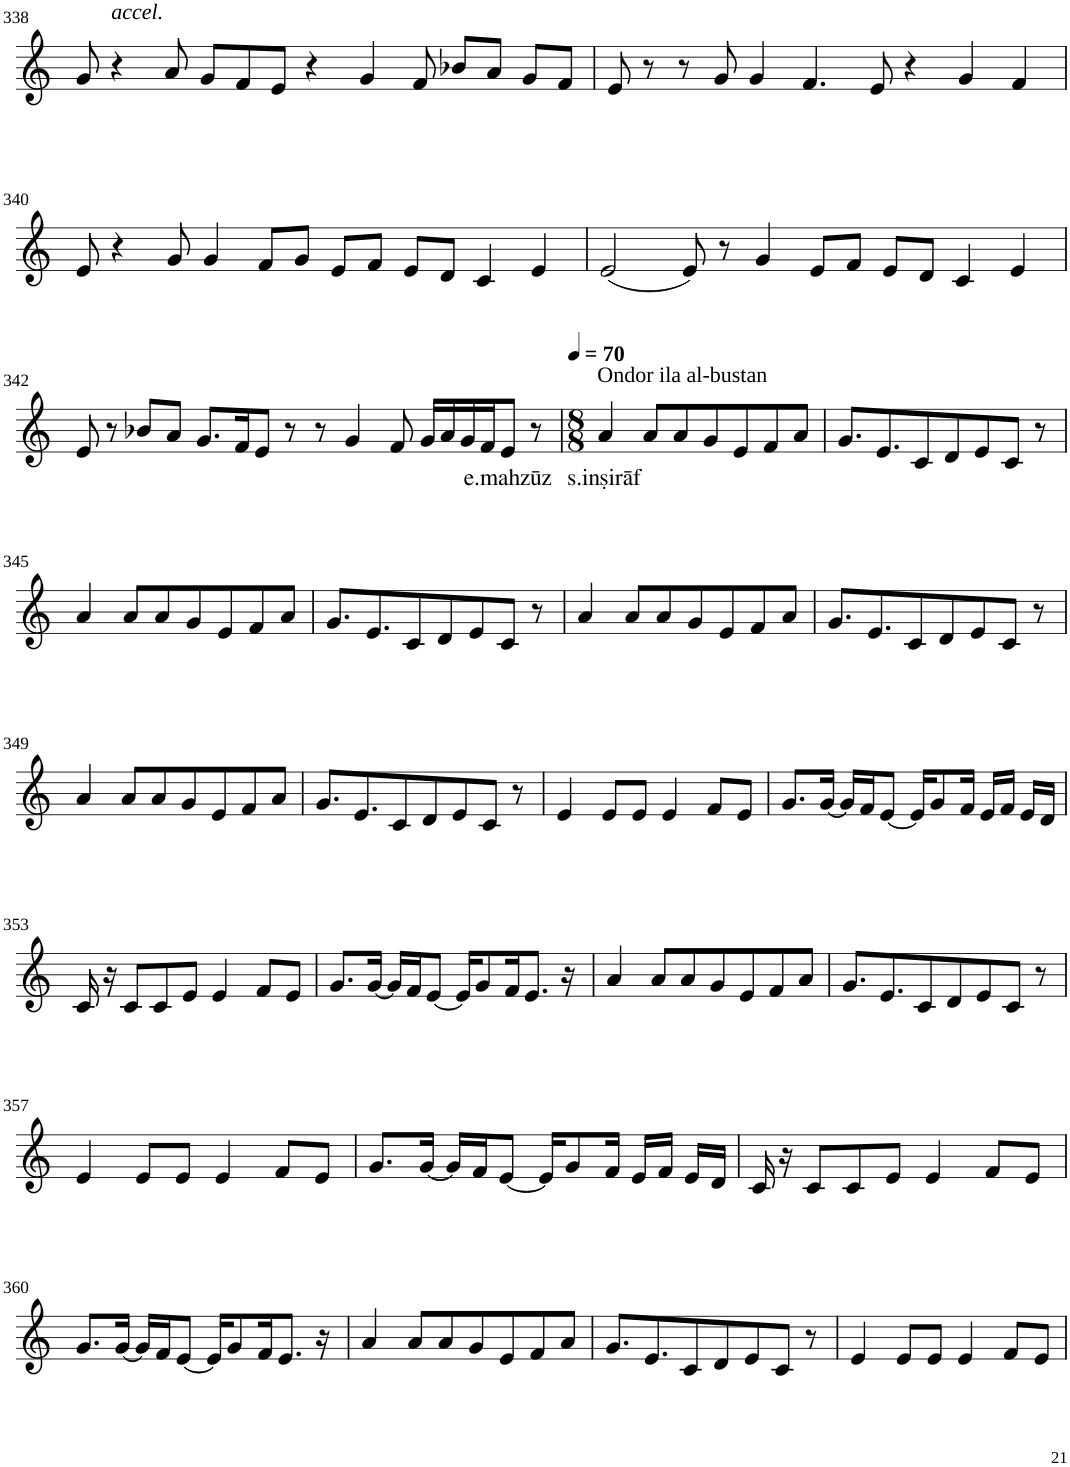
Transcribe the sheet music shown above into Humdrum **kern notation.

**kern	**text
*part1	*part1
*staff1	*staff1
*I"Violin	*
!!LO:PB:g=z
*clefG2	*
*k[]	*
*M8/4	*
=338	=338
8g/	.
!LO:TX:a:i:t=accel.	!
4r	.
8a/	.
8g/L	.
8f/	.
8e/J	.
4r	.
4g/	.
8f/	.
8b-X/L	.
8a/J	.
8g/L	.
8f/J	.
=339	=339
8e/	.
8r	.
8r	.
8g/	.
4g/	.
4.f/	.
8e/	.
4r	.
4g/	.
4f/	.
!!LO:LB:g=z
=340	=340
8e/	.
4r	.
8g/	.
4g/	.
8f/L	.
8g/J	.
8e/L	.
8f/J	.
8e/L	.
8d/J	.
4c/	.
4e/	.
=341	=341
(2e/	.
8e/)	.
8r	.
4g/	.
8e/L	.
8f/J	.
8e/L	.
8d/J	.
4c/	.
4e/	.
!!LO:LB:g=z
=342	=342
8e/	.
8r	.
8b-X/L	.
8a/J	.
8.g/L	.
16f/K	.
8e/J	.
8r	.
8r	.
4g/	.
8f/	.
16g/LL	.
16a/	.
16g/	.
16f/J	.
!	!LO:LY:b
8e/J	e.mahzūz
8r	.
=343	=343
*M8/8	*
*MM70	*
!LO:TX:a:t=Ondor ila al-bustan	!
!	!LO:LY:b
4a/	s.inṣirāf
8a/L	.
8a/	.
8g/	.
8e/	.
8f/	.
8a/J	.
=344	=344
8.g/L	.
8.e/	.
8c/	.
8d/	.
8e/	.
8c/J	.
8r	.
!!LO:LB:g=z
=345	=345
4a/	.
8a/L	.
8a/	.
8g/	.
8e/	.
8f/	.
8a/J	.
=346	=346
8.g/L	.
8.e/	.
8c/	.
8d/	.
8e/	.
8c/J	.
8r	.
=347	=347
4a/	.
8a/L	.
8a/	.
8g/	.
8e/	.
8f/	.
8a/J	.
=348	=348
8.g/L	.
8.e/	.
8c/	.
8d/	.
8e/	.
8c/J	.
8r	.
!!LO:LB:g=z
=349	=349
4a/	.
8a/L	.
8a/	.
8g/	.
8e/	.
8f/	.
8a/J	.
=350	=350
8.g/L	.
8.e/	.
8c/	.
8d/	.
8e/	.
8c/J	.
8r	.
=351	=351
4e/	.
8e/L	.
8e/J	.
4e/	.
8f/L	.
8e/J	.
=352	=352
8.g/L	.
[16g/Jk	.
16g/LL]	.
16f/J	.
[8e/J	.
16e/KL]	.
8g/	.
16f/Jk	.
16e/LL	.
16f/JJ	.
16e/LL	.
16d/JJ	.
!!LO:LB:g=z
=353	=353
16c/	.
16r	.
8c/L	.
8c/	.
8e/J	.
4e/	.
8f/L	.
8e/J	.
=354	=354
8.g/L	.
[16g/Jk	.
16g/LL]	.
16f/J	.
[8e/J	.
16e/KL]	.
8g/	.
16f/K	.
8.e/J	.
16r	.
=355	=355
4a/	.
8a/L	.
8a/	.
8g/	.
8e/	.
8f/	.
8a/J	.
=356	=356
8.g/L	.
8.e/	.
8c/	.
8d/	.
8e/	.
8c/J	.
8r	.
!!LO:LB:g=z
=357	=357
4e/	.
8e/L	.
8e/J	.
4e/	.
8f/L	.
8e/J	.
=358	=358
8.g/L	.
[16g/Jk	.
16g/LL]	.
16f/J	.
[8e/J	.
16e/KL]	.
8g/	.
16f/Jk	.
16e/LL	.
16f/JJ	.
16e/LL	.
16d/JJ	.
=359	=359
16c/	.
16r	.
8c/L	.
8c/	.
8e/J	.
4e/	.
8f/L	.
8e/J	.
!!LO:LB:g=z
=360	=360
8.g/L	.
[16g/Jk	.
16g/LL]	.
16f/J	.
[8e/J	.
16e/KL]	.
8g/	.
16f/K	.
8.e/J	.
16r	.
=361	=361
4a/	.
8a/L	.
8a/	.
8g/	.
8e/	.
8f/	.
8a/J	.
=362	=362
8.g/L	.
8.e/	.
8c/	.
8d/	.
8e/	.
8c/J	.
8r	.
=363	=363
4e/	.
8e/L	.
8e/J	.
4e/	.
8f/L	.
8e/J	.
=	=
*-	*-
